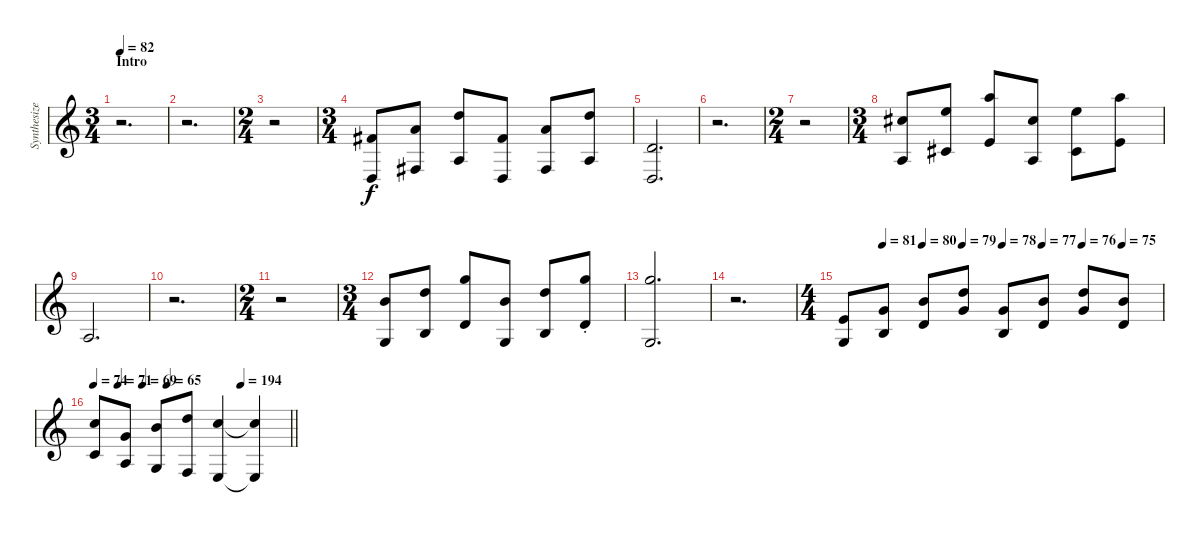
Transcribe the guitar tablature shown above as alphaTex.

\track ("Synthesizer/Effects/Vocals" "Synthesize") {instrument lead6voice}
\staff {score}
\tuning (E4 B3 G3 D3 A2 E2) {hide}
\ts (3 4)
\section ("" "Intro")
\tempo 82
\clef g2
\ks c
r.2{d dy f volume 11 instrument harpsichord} |
r.2{d} |
\ts (2 4)
r.2 |
\ts (3 4)
(11.3 5.5).8 (10.2 4.4).8 (10.1 2.3).8 (11.3 5.5).8 (10.2 4.4).8 (10.1 2.3).8 |
(12.4 5.5).2{d} |
r.2{d} |
\ts (2 4)
r.2 |
\ts (3 4)
(18.3 7.4).8 (17.2 6.3).8 (17.1 5.2).8 (18.3 7.4).8 (17.2 6.3).8 (17.1 5.2).8 |
7.4.2{d} |
r.2{d} |
\ts (2 4)
r.2 |
\ts (3 4)
(16.3 5.4).8 (15.2 4.3).8 (15.1 3.2).8 (16.3 5.4).8 (15.2 4.3).8 (15.1{st} 3.2).8 |
(15.1 5.4).2{d} |
r.2{d} |
\ts (4 4)
\tempo (81 0.125)
\tempo (80 0.25)
\tempo (79 0.375)
\tempo (78 0.5)
\tempo (77 0.625)
\tempo (76 0.75)
\tempo (75 0.875)
(14.4 10.5).8 (12.3 9.4).8 (12.2 7.3).8 (10.1 8.2).8 (12.3 9.4).8 (12.2 7.3).8 (10.1 8.2).8 (12.2 7.3).8 |
\tempo 74
\tempo (71 0.125)
\tempo (69 0.25)
\tempo (65 0.375)
\tempo (194 0.75)
\barLineRight lightlight
(13.2 10.4).8 (12.3 7.4).8 (12.2 10.5).8 (15.2 8.5).8 (13.2 7.5).4 (13.2{t} 7.5{t}).4
